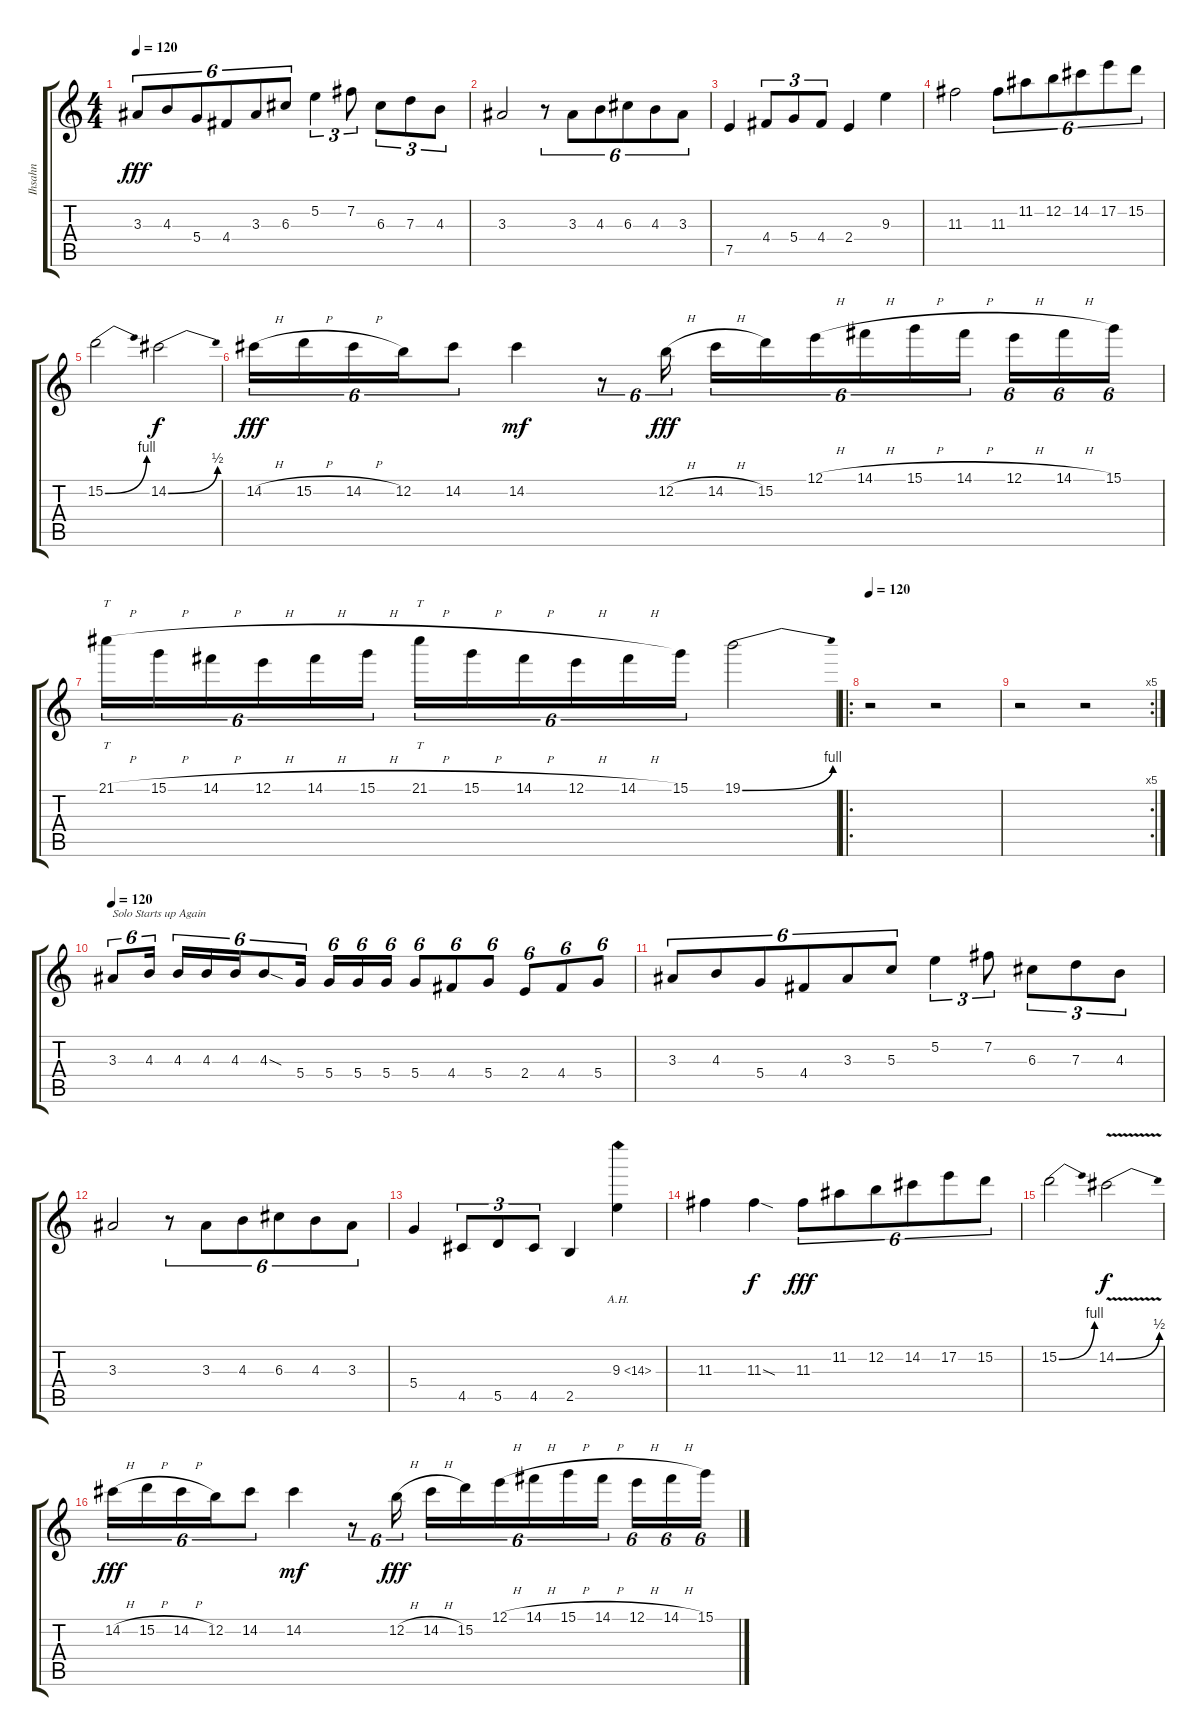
\track ("Ihsahn" "Ihsahn") {instrument distortionguitar}
\staff {score tabs}
\tuning (E4 B3 G3 D3 A2 E2) {hide}
\ts (4 4)
\tempo 120
\clef g2
\ks c
3.3.8{tu (6 4) dy fff} 4.3.8{tu (6 4)} 5.4.8{tu (6 4)} 4.4.8{tu (6 4)} 3.3.8{tu (6 4)} 6.3.8{tu (6 4)} 5.2.4{tu (3 2)} 7.2.8{tu (3 2)} 6.3.8{tu (3 2)} 7.3.8{tu (3 2)} 4.3.8{tu (3 2)} |
3.3.2 r.8{tu (6 4)} 3.3.8{tu (6 4)} 4.3.8{tu (6 4)} 6.3.8{tu (6 4)} 4.3.8{tu (6 4)} 3.3.8{tu (6 4)} |
7.5.4 4.4.8{tu (3 2)} 5.4.8{tu (3 2)} 4.4.8{tu (3 2)} 2.4.4 9.3.4 |
11.3.2 11.3.8{tu (6 4)} 11.2.8{tu (6 4)} 12.2.8{tu (6 4)} 14.2.8{tu (6 4)} 17.2.8{tu (6 4)} 15.2.8{tu (6 4)} |
15.2{be (bend 0 0 60 4)}.2 14.2{be (bend 0 0 60 2)}.2{dy f} |
14.2{h}.16{tu (6 4) dy fff} 15.2{h}.16{tu (6 4)} 14.2{h}.16{tu (6 4)} 12.2.16{tu (6 4)} 14.2.8{tu (6 4)} 14.2.4{dy mf} r.8{tu (6 4)} 12.2{h}.16{tu (6 4) dy fff} 14.2{h}.16{tu (6 4)} 15.2.16{tu (6 4)} 12.1{h}.16{tu (6 4)} 14.1{h}.16{tu (6 4)} 15.1{h}.16{tu (6 4)} 14.1{h}.16{tu (6 4)} 12.1{h}.16{tu (6 4)} 14.1{h}.16{tu (6 4)} 15.1.16{tu (6 4)} |
21.1{h}.16{tt tu (6 4)} 15.1{h}.16{tu (6 4)} 14.1{h}.16{tu (6 4)} 12.1{h}.16{tu (6 4)} 14.1{h}.16{tu (6 4)} 15.1{h}.16{tu (6 4)} 21.1{h}.16{tt tu (6 4)} 15.1{h}.16{tu (6 4)} 14.1{h}.16{tu (6 4)} 12.1{h}.16{tu (6 4)} 14.1{h}.16{tu (6 4)} 15.1.16{tu (6 4)} 19.1{be (bend 0 0 60 4)}.2 |
\ro
\tempo 120
r.2 r.2 |
\rc 5
r.2 r.2 |
\tempo 120
3.3.8{tu (6 4) txt "Solo Starts up Again"} 4.3.16{tu (6 4)} 4.3.16{tu (6 4)} 4.3.16{tu (6 4)} 4.3.16{tu (6 4)} 4.3{sod}.8{tu (6 4)} 5.4.16{tu (6 4)} 5.4.16{tu (6 4)} 5.4.16{tu (6 4)} 5.4.16{tu (6 4)} 5.4.8{tu (6 4)} 4.4.8{tu (6 4)} 5.4.8{tu (6 4)} 2.4.8{tu (6 4)} 4.4.8{tu (6 4)} 5.4.8{tu (6 4)} |
3.3.8{tu (6 4)} 4.3.8{tu (6 4)} 5.4.8{tu (6 4)} 4.4.8{tu (6 4)} 3.3.8{tu (6 4)} 5.3.8{tu (6 4)} 5.2.4{tu (3 2)} 7.2.8{tu (3 2)} 6.3.8{tu (3 2)} 7.3.8{tu (3 2)} 4.3.8{tu (3 2)} |
3.3.2 r.8{tu (6 4)} 3.3.8{tu (6 4)} 4.3.8{tu (6 4)} 6.3.8{tu (6 4)} 4.3.8{tu (6 4)} 3.3.8{tu (6 4)} |
5.4.4 4.5.8{tu (3 2)} 5.5.8{tu (3 2)} 4.5.8{tu (3 2)} 2.5.4 9.3{ah 5}.4 |
11.3.4 11.3{sod}.4{dy f} 11.3.8{tu (6 4) dy fff} 11.2.8{tu (6 4)} 12.2.8{tu (6 4)} 14.2.8{tu (6 4)} 17.2.8{tu (6 4)} 15.2.8{tu (6 4)} |
15.2{be (bend 0 0 60 4)}.2 14.2{be (bend 0 0 60 2) v}.2{dy f} |
14.2{h}.16{tu (6 4) dy fff} 15.2{h}.16{tu (6 4)} 14.2{h}.16{tu (6 4)} 12.2.16{tu (6 4)} 14.2.8{tu (6 4)} 14.2.4{dy mf} r.8{tu (6 4)} 12.2{h}.16{tu (6 4) dy fff} 14.2{h}.16{tu (6 4)} 15.2.16{tu (6 4)} 12.1{h}.16{tu (6 4)} 14.1{h}.16{tu (6 4)} 15.1{h}.16{tu (6 4)} 14.1{h}.16{tu (6 4)} 12.1{h}.16{tu (6 4)} 14.1{h}.16{tu (6 4)} 15.1.16{tu (6 4)}
